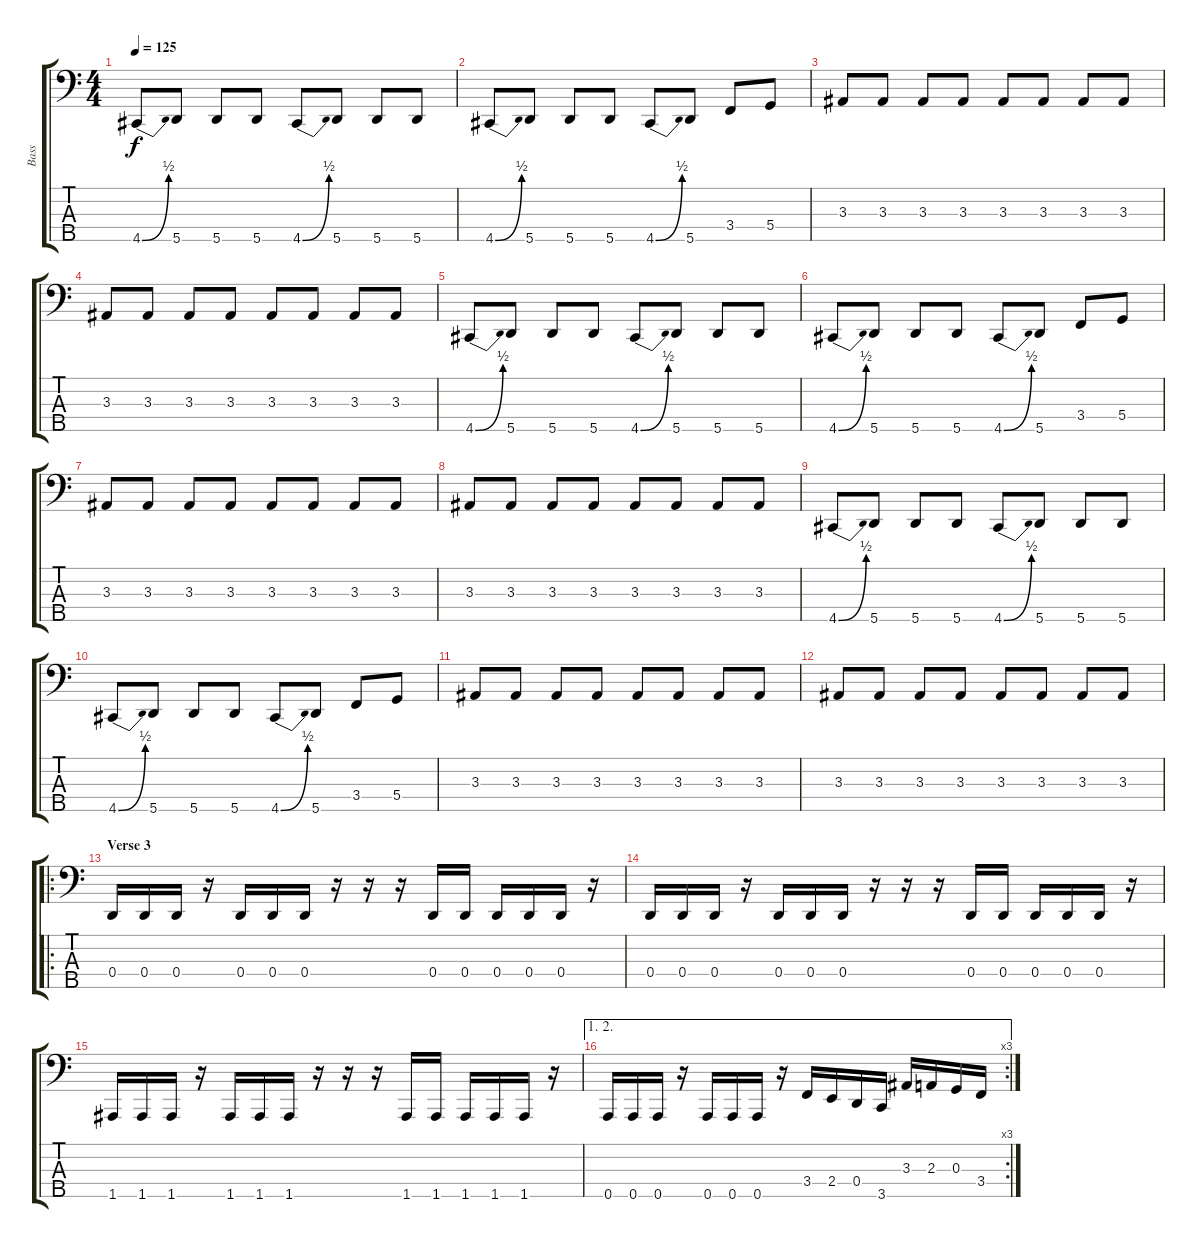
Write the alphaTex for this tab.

\track ("Bass" "Bass") {instrument electricbassfinger}
\staff {score tabs}
\tuning (F2 C2 G1 D1 A0) {hide}
\ts (4 4)
\tempo 125
\clef f4
\ks c
4.5{be (bend 0 0 60 2)}.8{dy f} 5.5.8 5.5.8 5.5.8 4.5{be (bend 0 0 60 2)}.8 5.5.8 5.5.8 5.5.8 |
4.5{be (bend 0 0 60 2)}.8 5.5.8 5.5.8 5.5.8 4.5{be (bend 0 0 60 2)}.8 5.5.8 3.4.8 5.4.8 |
3.3.8 3.3.8 3.3.8 3.3.8 3.3.8 3.3.8 3.3.8 3.3.8 |
3.3.8 3.3.8 3.3.8 3.3.8 3.3.8 3.3.8 3.3.8 3.3.8 |
4.5{be (bend 0 0 60 2)}.8 5.5.8 5.5.8 5.5.8 4.5{be (bend 0 0 60 2)}.8 5.5.8 5.5.8 5.5.8 |
4.5{be (bend 0 0 60 2)}.8 5.5.8 5.5.8 5.5.8 4.5{be (bend 0 0 60 2)}.8 5.5.8 3.4.8 5.4.8 |
3.3.8 3.3.8 3.3.8 3.3.8 3.3.8 3.3.8 3.3.8 3.3.8 |
3.3.8 3.3.8 3.3.8 3.3.8 3.3.8 3.3.8 3.3.8 3.3.8 |
4.5{be (bend 0 0 60 2)}.8 5.5.8 5.5.8 5.5.8 4.5{be (bend 0 0 60 2)}.8 5.5.8 5.5.8 5.5.8 |
4.5{be (bend 0 0 60 2)}.8 5.5.8 5.5.8 5.5.8 4.5{be (bend 0 0 60 2)}.8 5.5.8 3.4.8 5.4.8 |
3.3.8 3.3.8 3.3.8 3.3.8 3.3.8 3.3.8 3.3.8 3.3.8 |
3.3.8 3.3.8 3.3.8 3.3.8 3.3.8 3.3.8 3.3.8 3.3.8 |
\ro
\section ("" "Verse 3")
0.4.16 0.4.16 0.4.16 r.16 0.4.16 0.4.16 0.4.16 r.16 r.16 r.16 0.4.16 0.4.16 0.4.16 0.4.16 0.4.16 r.16 |
0.4.16 0.4.16 0.4.16 r.16 0.4.16 0.4.16 0.4.16 r.16 r.16 r.16 0.4.16 0.4.16 0.4.16 0.4.16 0.4.16 r.16 |
1.5.16 1.5.16 1.5.16 r.16 1.5.16 1.5.16 1.5.16 r.16 r.16 r.16 1.5.16 1.5.16 1.5.16 1.5.16 1.5.16 r.16 |
\ae (1 2)
\rc 3
0.5.16 0.5.16 0.5.16 r.16 0.5.16 0.5.16 0.5.16 r.16 3.4.16 2.4.16 0.4.16 3.5.16 3.3.16 2.3.16 0.3.16 3.4.16
